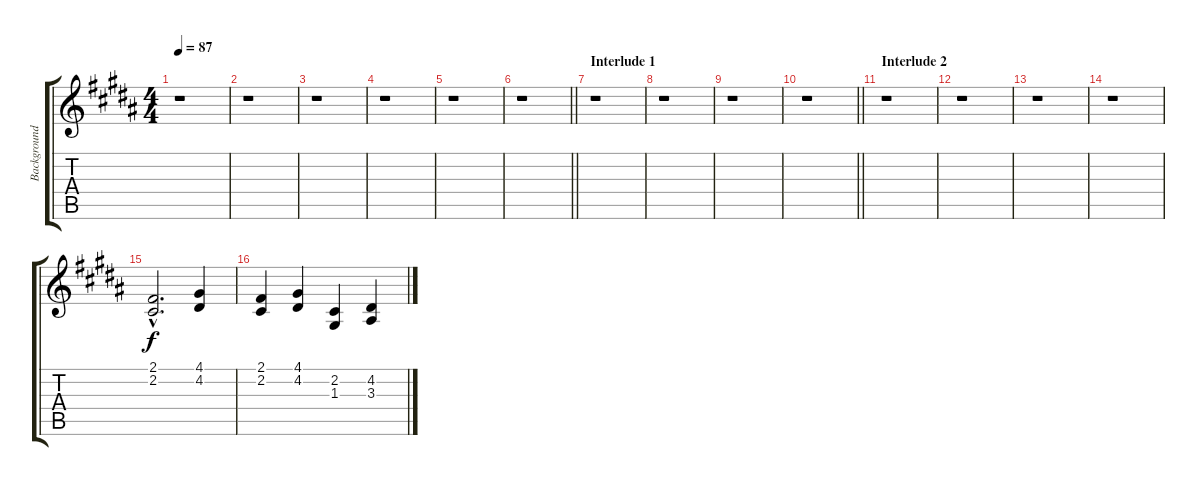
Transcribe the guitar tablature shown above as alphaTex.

\track ("Background Chorus" "Background") {instrument choiraahs}
\staff {score tabs}
\tuning (E4 B3 G3 D3 A2 E2) {hide}
\ts (4 4)
\tempo 87
\clef g2
\ks b
r.1{dy f} |
r.1 |
r.1 |
r.1 |
r.1 |
\barLineRight lightlight
r.1 |
\section ("" "Interlude 1")
r.1 |
r.1 |
r.1 |
\barLineRight lightlight
r.1 |
\section ("" "Interlude 2")
r.1 |
r.1 |
r.1 |
r.1 |
(2.1{hac} 2.2{hac}).2{d} (4.1 4.2).4 |
(2.1 2.2).4 (4.1 4.2).4 (2.2 1.3).4 (4.2 3.3).4
